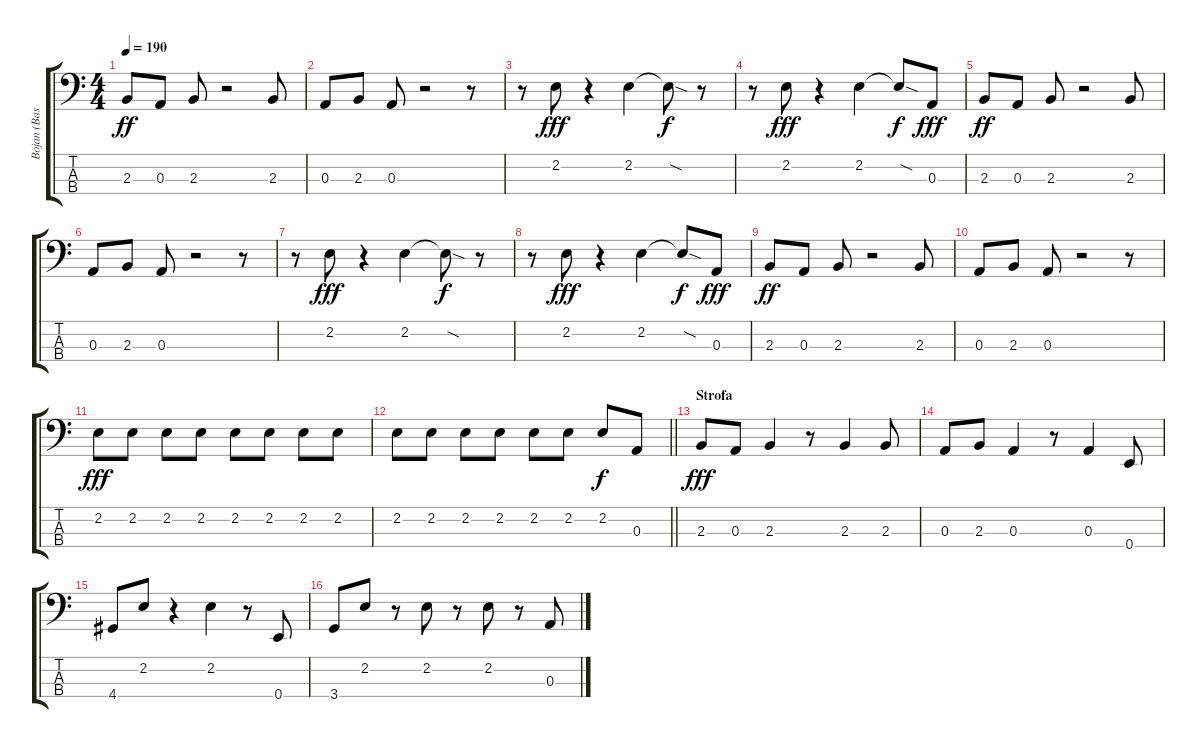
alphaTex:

\track ("Bojan (Bass)" "Bojan (Bas") {instrument electricbassfinger}
\staff {score tabs}
\tuning (G2 D2 A1 E1) {hide}
\ts (4 4)
\tempo 190
\clef f4
\ks c
2.3.8{dy ff} 0.3.8 2.3.8 r.2 2.3.8 |
0.3.8 2.3.8 0.3.8 r.2 r.8 |
r.8 2.2.8{dy fff} r.4 2.2.4 2.2{sod t}.8{dy f} r.8 |
r.8 2.2.8{dy fff} r.4 2.2.4 2.2{sod t}.8{dy f} 0.3.8{dy fff} |
2.3.8{dy ff} 0.3.8 2.3.8 r.2 2.3.8 |
0.3.8 2.3.8 0.3.8 r.2 r.8 |
r.8 2.2.8{dy fff} r.4 2.2.4 2.2{sod t}.8{dy f} r.8 |
r.8 2.2.8{dy fff} r.4 2.2.4 2.2{sod t}.8{dy f} 0.3.8{dy fff} |
2.3.8{dy ff} 0.3.8 2.3.8 r.2 2.3.8 |
0.3.8 2.3.8 0.3.8 r.2 r.8 |
2.2.8{dy fff} 2.2.8 2.2.8 2.2.8 2.2.8 2.2.8 2.2.8 2.2.8 |
\barLineRight lightlight
2.2.8 2.2.8 2.2.8 2.2.8 2.2.8 2.2.8 2.2.8{dy f} 0.3.8 |
\section ("" "Strofa")
2.3.8{dy fff} 0.3.8 2.3.4 r.8 2.3.4 2.3.8 |
0.3.8 2.3.8 0.3.4 r.8 0.3.4 0.4.8 |
4.4.8 2.2.8{volume 16 instrument slapbass2} r.4 2.2.4 r.8 0.4.8{volume 13 instrument electricbassfinger} |
3.4.8 2.2.8{volume 16 instrument slapbass2} r.8 2.2.8 r.8 2.2.8 r.8 0.3.8{volume 13 instrument electricbassfinger}
